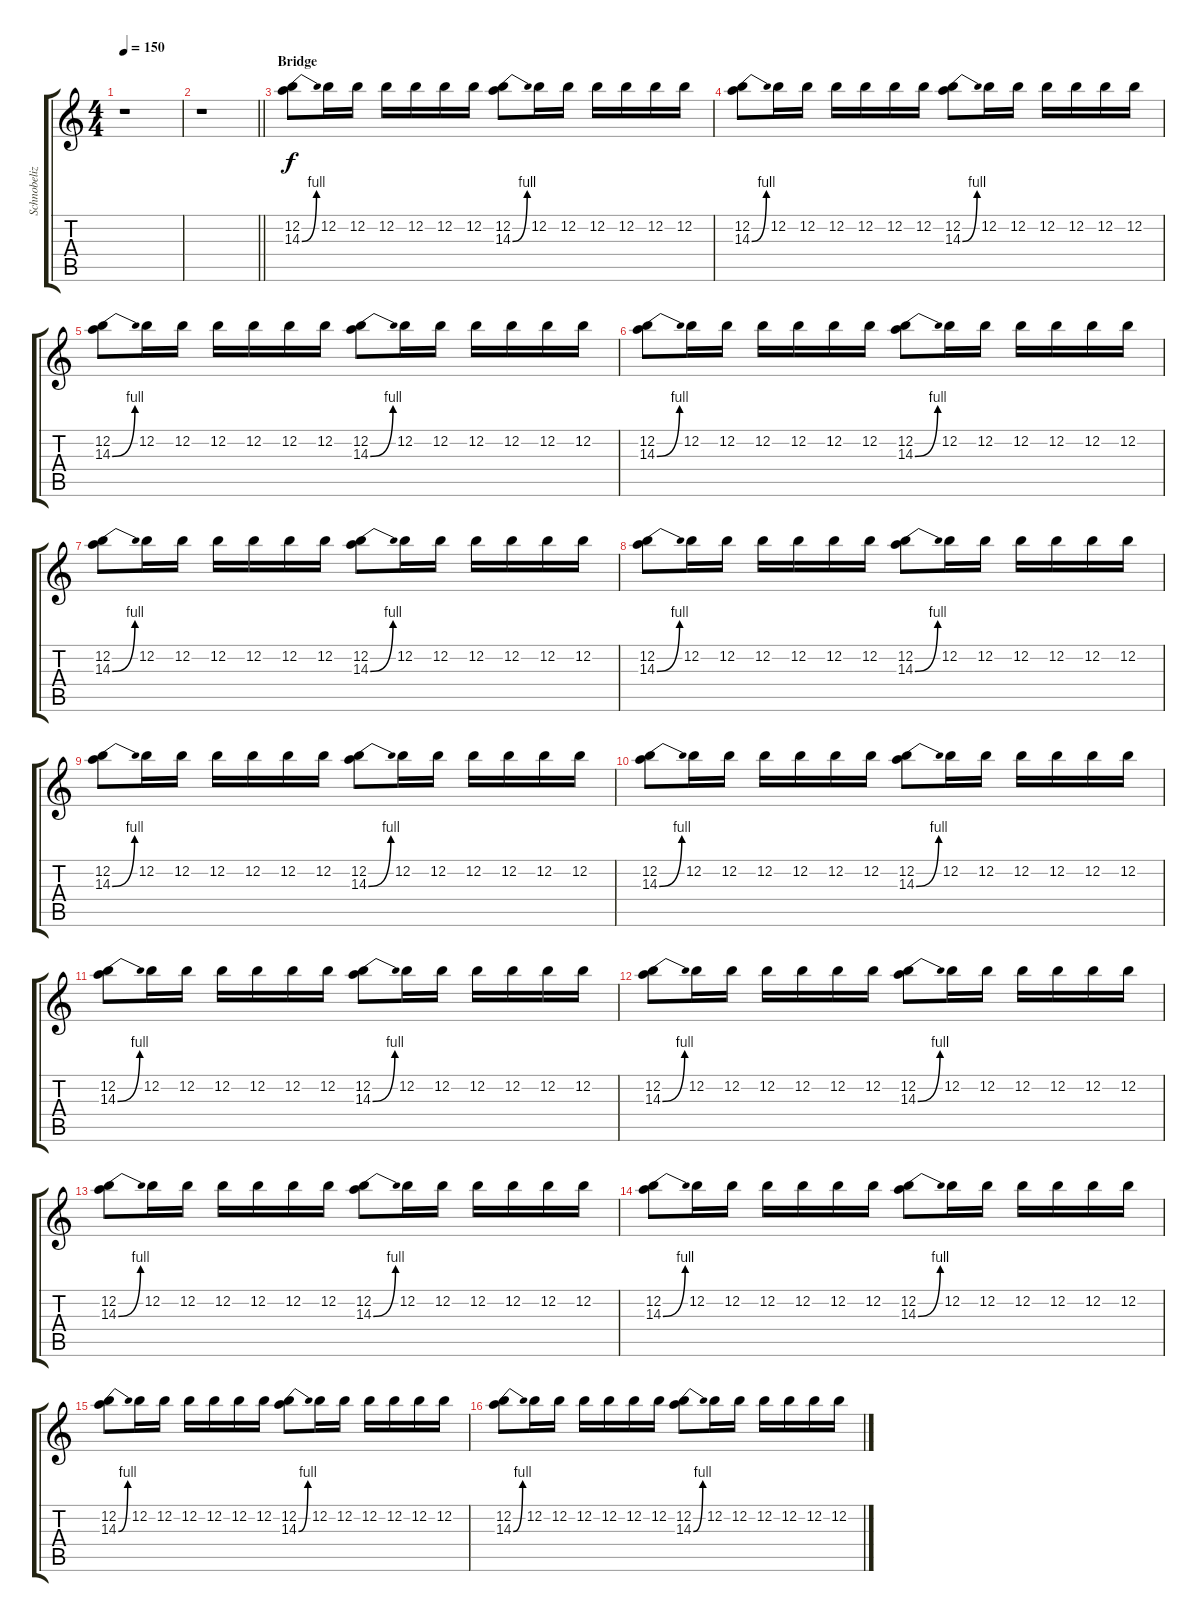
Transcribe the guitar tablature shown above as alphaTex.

\track ("Schnobelizer - Erik" "Schnobeliz") {instrument distortionguitar}
\staff {score tabs}
\tuning (E4 B3 G3 D3 A2 E2) {hide}
\ts (4 4)
\tempo 150
\clef g2
\ks c
r.1{dy f} |
\barLineRight lightlight
r.1 |
\section ("" "Bridge")
(12.2 14.3{be (bend 0 0 60 4)}).8 12.2.16 12.2.16 12.2.16 12.2.16 12.2.16 12.2.16 (12.2 14.3{be (bend 0 0 60 4)}).8 12.2.16 12.2.16 12.2.16 12.2.16 12.2.16 12.2.16 |
(12.2 14.3{be (bend 0 0 60 4)}).8 12.2.16 12.2.16 12.2.16 12.2.16 12.2.16 12.2.16 (12.2 14.3{be (bend 0 0 60 4)}).8 12.2.16 12.2.16 12.2.16 12.2.16 12.2.16 12.2.16 |
(12.2 14.3{be (bend 0 0 60 4)}).8 12.2.16 12.2.16 12.2.16 12.2.16 12.2.16 12.2.16 (12.2 14.3{be (bend 0 0 60 4)}).8 12.2.16 12.2.16 12.2.16 12.2.16 12.2.16 12.2.16 |
(12.2 14.3{be (bend 0 0 60 4)}).8 12.2.16 12.2.16 12.2.16 12.2.16 12.2.16 12.2.16 (12.2 14.3{be (bend 0 0 60 4)}).8 12.2.16 12.2.16 12.2.16 12.2.16 12.2.16 12.2.16 |
(12.2 14.3{be (bend 0 0 60 4)}).8 12.2.16 12.2.16 12.2.16 12.2.16 12.2.16 12.2.16 (12.2 14.3{be (bend 0 0 60 4)}).8 12.2.16 12.2.16 12.2.16 12.2.16 12.2.16 12.2.16 |
(12.2 14.3{be (bend 0 0 60 4)}).8 12.2.16 12.2.16 12.2.16 12.2.16 12.2.16 12.2.16 (12.2 14.3{be (bend 0 0 60 4)}).8 12.2.16 12.2.16 12.2.16 12.2.16 12.2.16 12.2.16 |
(12.2 14.3{be (bend 0 0 60 4)}).8 12.2.16 12.2.16 12.2.16 12.2.16 12.2.16 12.2.16 (12.2 14.3{be (bend 0 0 60 4)}).8 12.2.16 12.2.16 12.2.16 12.2.16 12.2.16 12.2.16 |
(12.2 14.3{be (bend 0 0 60 4)}).8 12.2.16 12.2.16 12.2.16 12.2.16 12.2.16 12.2.16 (12.2 14.3{be (bend 0 0 60 4)}).8 12.2.16 12.2.16 12.2.16 12.2.16 12.2.16 12.2.16 |
(12.2 14.3{be (bend 0 0 60 4)}).8 12.2.16 12.2.16 12.2.16 12.2.16 12.2.16 12.2.16 (12.2 14.3{be (bend 0 0 60 4)}).8 12.2.16 12.2.16 12.2.16 12.2.16 12.2.16 12.2.16 |
(12.2 14.3{be (bend 0 0 60 4)}).8 12.2.16 12.2.16 12.2.16 12.2.16 12.2.16 12.2.16 (12.2 14.3{be (bend 0 0 60 4)}).8 12.2.16 12.2.16 12.2.16 12.2.16 12.2.16 12.2.16 |
(12.2 14.3{be (bend 0 0 60 4)}).8 12.2.16 12.2.16 12.2.16 12.2.16 12.2.16 12.2.16 (12.2 14.3{be (bend 0 0 60 4)}).8 12.2.16 12.2.16 12.2.16 12.2.16 12.2.16 12.2.16 |
(12.2 14.3{be (bend 0 0 60 4)}).8 12.2.16 12.2.16 12.2.16 12.2.16 12.2.16 12.2.16 (12.2 14.3{be (bend 0 0 60 4)}).8 12.2.16 12.2.16 12.2.16 12.2.16 12.2.16 12.2.16 |
(12.2 14.3{be (bend 0 0 60 4)}).8 12.2.16 12.2.16 12.2.16 12.2.16 12.2.16 12.2.16 (12.2 14.3{be (bend 0 0 60 4)}).8 12.2.16 12.2.16 12.2.16 12.2.16 12.2.16 12.2.16 |
(12.2 14.3{be (bend 0 0 60 4)}).8 12.2.16 12.2.16 12.2.16 12.2.16 12.2.16 12.2.16 (12.2 14.3{be (bend 0 0 60 4)}).8 12.2.16 12.2.16 12.2.16 12.2.16 12.2.16 12.2.16
